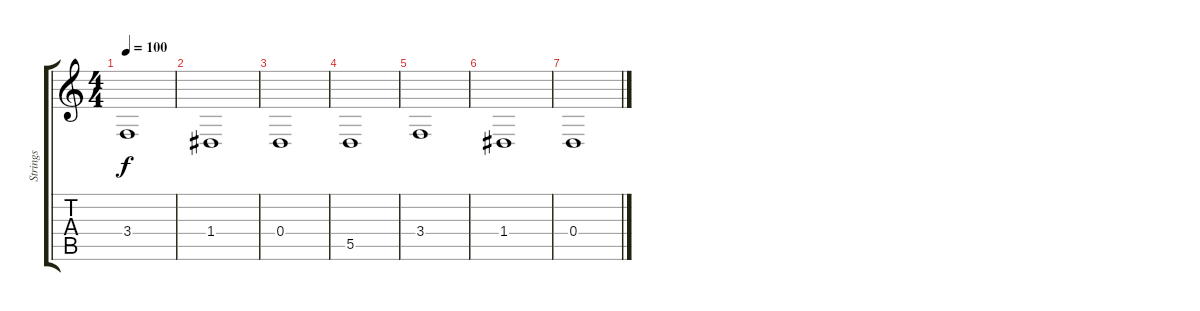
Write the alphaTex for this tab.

\track ("Strings" "Strings") {instrument synthstrings1}
\staff {score tabs}
\tuning (E4 B3 G3 D3 A2 E2) {hide}
\ts (4 4)
\tempo 100
\clef g2
\ks c
3.4.1{dy f} |
1.4.1 |
0.4.1 |
5.5.1 |
3.4.1 |
1.4.1 |
0.4.1
